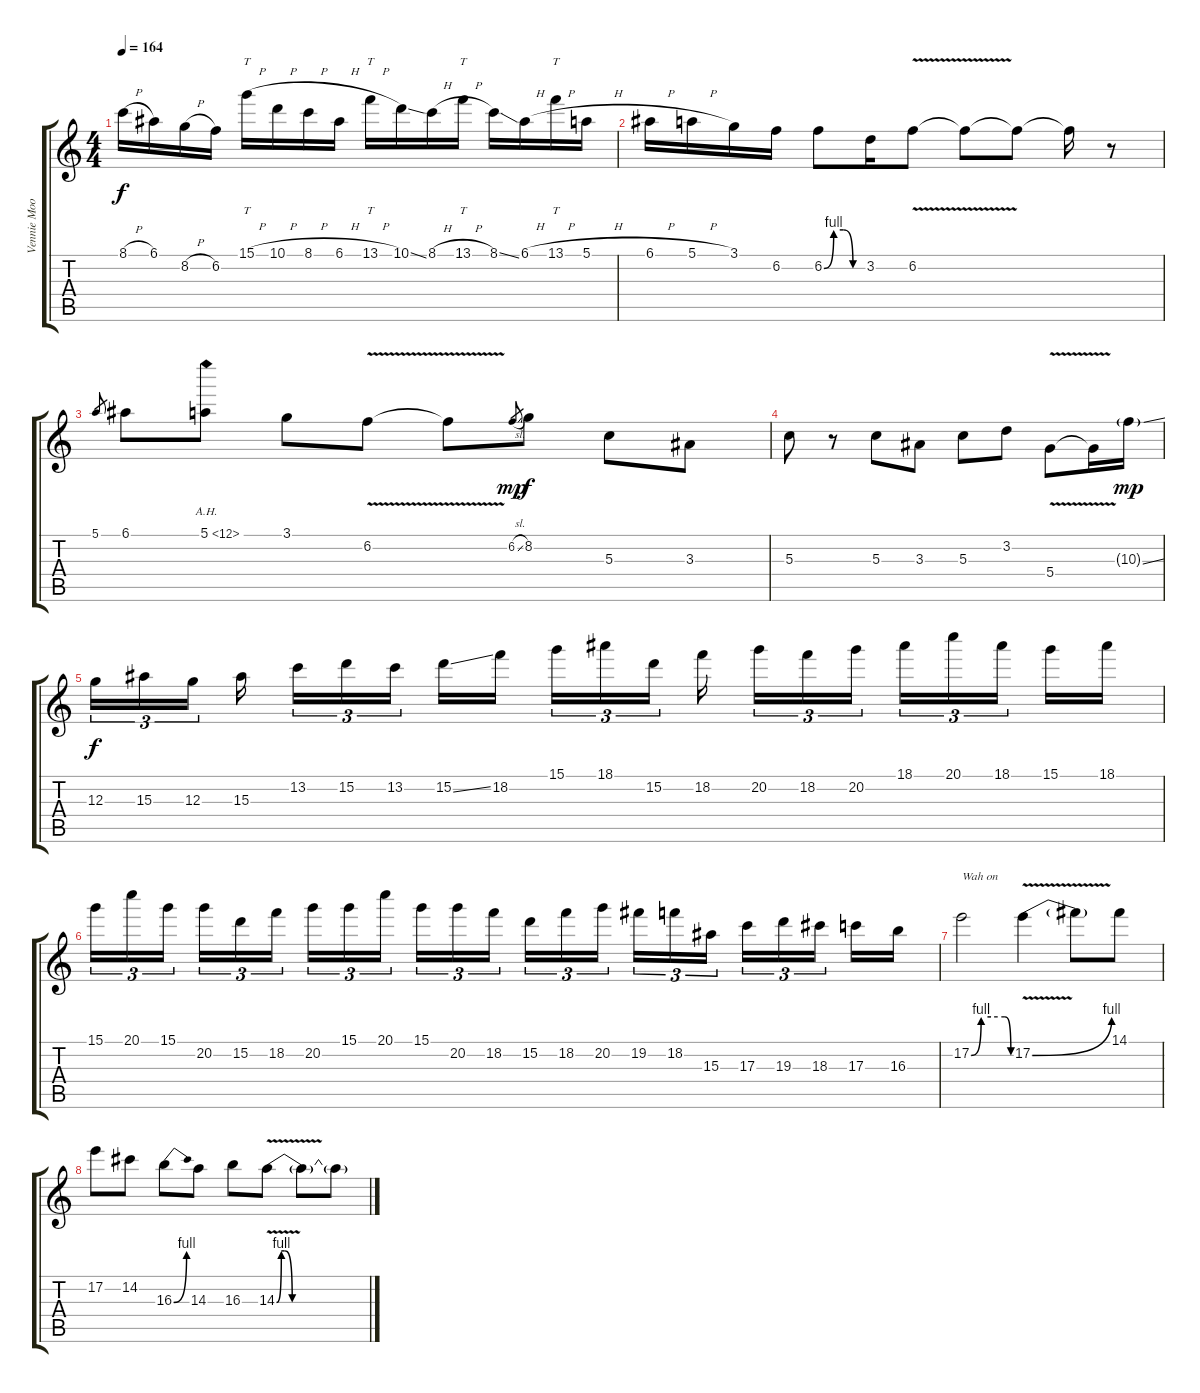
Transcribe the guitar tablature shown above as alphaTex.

\track ("Vennie Moore" "Vennie Moo") {instrument overdrivenguitar}
\staff {score tabs}
\tuning (E4 B3 G3 D3 A2 E2) {hide}
\ts (4 4)
\tempo 164
\clef g2
\ks c
8.1{h}.16{dy f} 6.1.16 8.2{h}.16 6.2.16 15.1{h}.16{tt} 10.1{h}.16 8.1{h}.16 6.1{h}.16 13.1{h}.16{tt} 10.1{ss}.16 8.1{h}.16 13.1{h}.16{tt} 8.1{ss}.16 6.1{h}.16 13.1{h}.16{tt} 5.1{h}.16 |
6.1{h}.16 5.1{h}.16 3.1.16 6.2.16 6.2{be (custom 0 0 15 4 30 4 45 0 60 0)}.8 3.2.16 6.2{v}.8 6.2{t}.8 6.2{t}.8 6.2{t}.16 r.8 |
5.1.8{gr} 6.1.8 5.1{ah 7}.8 3.1.8 6.2{v}.8 6.2{t}.8 6.2{sl}.8{gr dy mp} 8.2.8{dy f} 5.3.8 3.3.8 |
5.3.8 r.8 5.3.8 3.3.8 5.3.8 3.2.8 5.4{v}.8 5.4{t}.16 10.3{ss g}.16{dy mp} |
12.3.16{tu (3 2) dy f} 15.3.16{tu (3 2)} 12.3.16{tu (3 2)} 15.3.16 13.2.16{tu (3 2)} 15.2.16{tu (3 2)} 13.2.16{tu (3 2)} 15.2{ss}.16 18.2.16 15.1.16{tu (3 2)} 18.1.16{tu (3 2)} 15.2.16{tu (3 2)} 18.2.16 20.2.16{tu (3 2)} 18.2.16{tu (3 2)} 20.2.16{tu (3 2)} 18.1.16{tu (3 2)} 20.1.16{tu (3 2)} 18.1.16{tu (3 2)} 15.1.16 18.1.16 |
15.1.16{tu (3 2)} 20.1.16{tu (3 2)} 15.1.16{tu (3 2)} 20.2.16{tu (3 2)} 15.2.16{tu (3 2)} 18.2.16{tu (3 2)} 20.2.16{tu (3 2)} 15.1.16{tu (3 2)} 20.1.16{tu (3 2)} 15.1.16{tu (3 2)} 20.2.16{tu (3 2)} 18.2.16{tu (3 2)} 15.2.16{tu (3 2)} 18.2.16{tu (3 2)} 20.2.16{tu (3 2)} 19.2.16{tu (3 2)} 18.2.16{tu (3 2)} 15.3.16{tu (3 2)} 17.3.16{tu (3 2)} 19.3.16{tu (3 2)} 18.3.16{tu (3 2)} 17.3.16 16.3.16 |
17.2{be (custom 0 0 15 4 30 4 51 4 60 0)}.2{txt "Wah on"} 17.2{be (bend 0 0 60 4) v}.4 17.2{t}.8 14.1.8 |
17.2.8 14.2.8 16.3{be (bend 0 0 60 4)}.8 14.3.8 16.3.8 14.3{be (custom 0 0 3 4 5 4 10 0 15 0 30 0 60 0) v}.8 14.3{t}.8 14.3{t}.8
